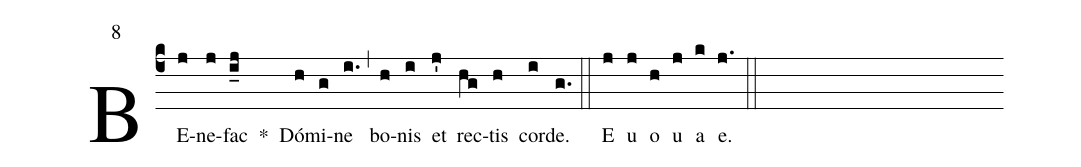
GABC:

mode:8;
%%
(c4)BE(j)ne(j)fac(i_j) *() Dó(h)mi(g)ne(i.) (,) bo(h)nis(i) et(j') rec(hg)tis(h) cor(i)de.(g.) (::) <eu>E(j) u(j) o(h) u(j) a(k) e.</eu>(j.) (::)
